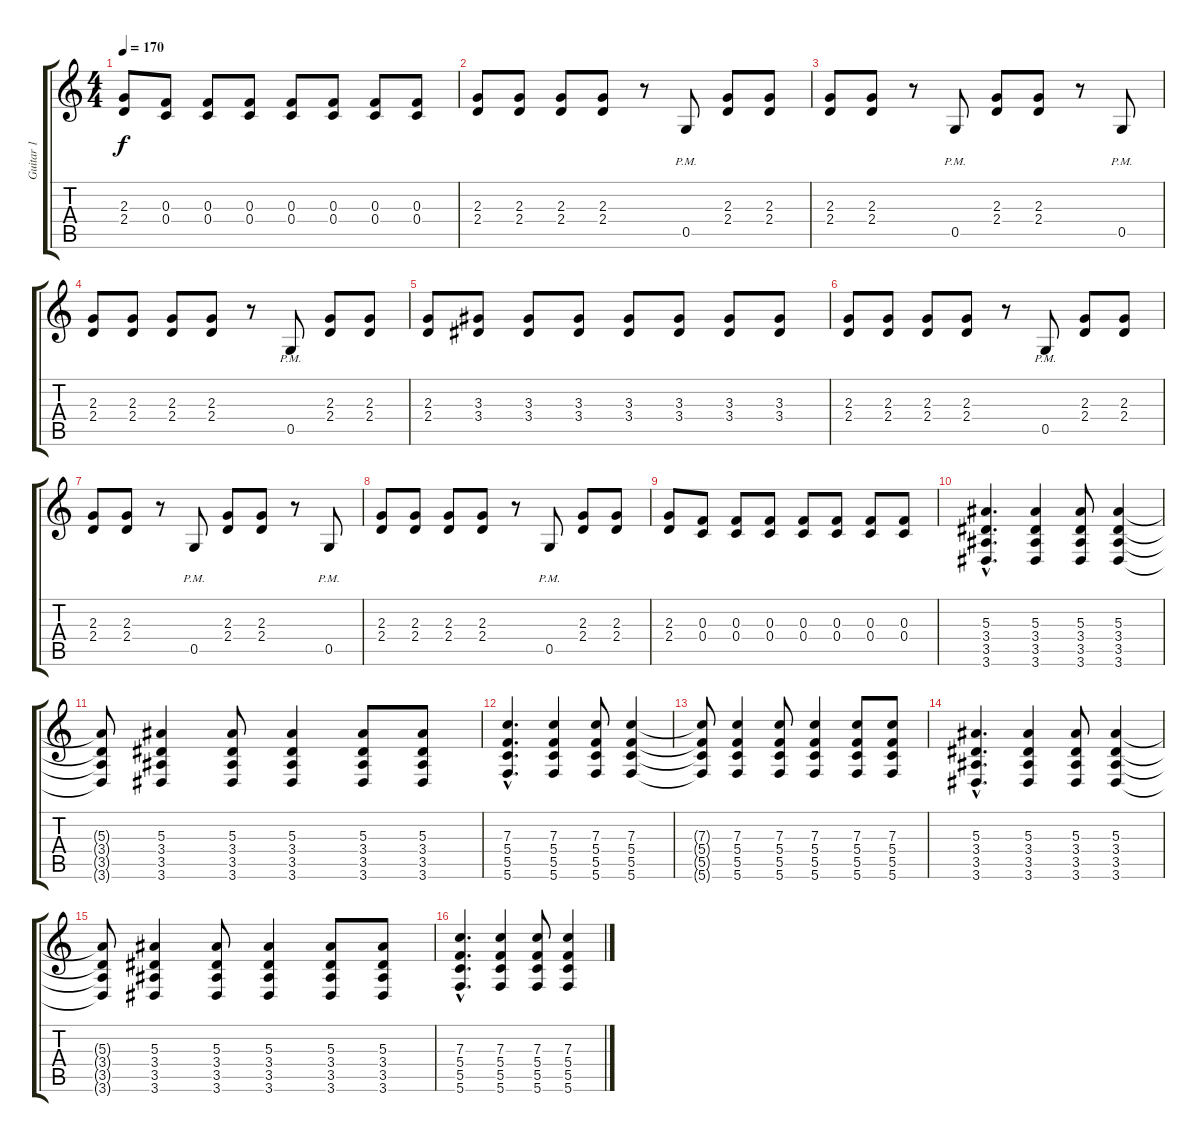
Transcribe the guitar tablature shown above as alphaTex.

\track ("Guitar 1" "Guitar 1") {instrument distortionguitar}
\staff {score tabs}
\tuning (D4 A3 F3 C3 G2 C2) {hide}
\ts (4 4)
\tempo 170
\clef g2
\ks c
(2.3 2.4).8{dy f} (0.3 0.4).8 (0.3 0.4).8 (0.3 0.4).8 (0.3 0.4).8 (0.3 0.4).8 (0.3 0.4).8 (0.3 0.4).8 |
(2.3 2.4).8 (2.3 2.4).8 (2.3 2.4).8 (2.3 2.4).8 r.8 0.5{pm}.8 (2.3 2.4).8 (2.3 2.4).8 |
(2.3 2.4).8 (2.3 2.4).8 r.8 0.5{pm}.8 (2.3 2.4).8 (2.3 2.4).8 r.8 0.5{pm}.8 |
(2.3 2.4).8 (2.3 2.4).8 (2.3 2.4).8 (2.3 2.4).8 r.8 0.5{pm}.8 (2.3 2.4).8 (2.3 2.4).8 |
(2.3 2.4).8 (3.3 3.4).8 (3.3 3.4).8 (3.3 3.4).8 (3.3 3.4).8 (3.3 3.4).8 (3.3 3.4).8 (3.3 3.4).8 |
(2.3 2.4).8 (2.3 2.4).8 (2.3 2.4).8 (2.3 2.4).8 r.8 0.5{pm}.8 (2.3 2.4).8 (2.3 2.4).8 |
(2.3 2.4).8 (2.3 2.4).8 r.8 0.5{pm}.8 (2.3 2.4).8 (2.3 2.4).8 r.8 0.5{pm}.8 |
(2.3 2.4).8 (2.3 2.4).8 (2.3 2.4).8 (2.3 2.4).8 r.8 0.5{pm}.8 (2.3 2.4).8 (2.3 2.4).8 |
(2.3 2.4).8 (0.3 0.4).8 (0.3 0.4).8 (0.3 0.4).8 (0.3 0.4).8 (0.3 0.4).8 (0.3 0.4).8 (0.3 0.4).8 |
(5.3{hac} 3.4{hac} 3.5{hac} 3.6{hac}).4{d} (5.3 3.4 3.5 3.6).4 (5.3 3.4 3.5 3.6).8 (5.3 3.4 3.5 3.6).4 |
(5.3{t} 3.4{t} 3.5{t} 3.6{t}).8 (5.3 3.4 3.5 3.6).4 (5.3 3.4 3.5 3.6).8 (5.3 3.4 3.5 3.6).4 (5.3 3.4 3.5 3.6).8 (5.3 3.4 3.5 3.6).8 |
(7.3{hac} 5.4{hac} 5.5{hac} 5.6{hac}).4{d} (7.3 5.4 5.5 5.6).4 (7.3 5.4 5.5 5.6).8 (7.3 5.4 5.5 5.6).4 |
(7.3{t} 5.4{t} 5.5{t} 5.6{t}).8 (7.3 5.4 5.5 5.6).4 (7.3 5.4 5.5 5.6).8 (7.3 5.4 5.5 5.6).4 (7.3 5.4 5.5 5.6).8 (7.3 5.4 5.5 5.6).8 |
(5.3{hac} 3.4{hac} 3.5{hac} 3.6{hac}).4{d} (5.3 3.4 3.5 3.6).4 (5.3 3.4 3.5 3.6).8 (5.3 3.4 3.5 3.6).4 |
(5.3{t} 3.4{t} 3.5{t} 3.6{t}).8 (5.3 3.4 3.5 3.6).4 (5.3 3.4 3.5 3.6).8 (5.3 3.4 3.5 3.6).4 (5.3 3.4 3.5 3.6).8 (5.3 3.4 3.5 3.6).8 |
(7.3{hac} 5.4{hac} 5.5{hac} 5.6{hac}).4{d} (7.3 5.4 5.5 5.6).4 (7.3 5.4 5.5 5.6).8 (7.3 5.4 5.5 5.6).4
